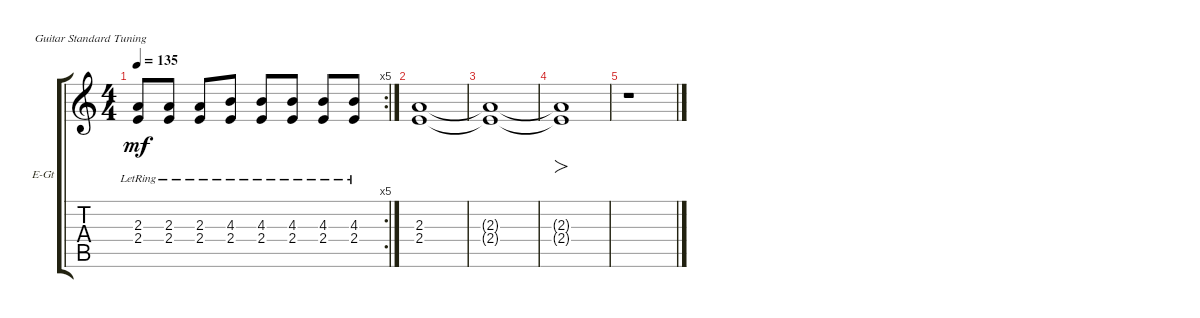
\defaultSystemsLayout 4
\bracketExtendMode groupsimilarinstruments
\firstSystemTrackNameOrientation horizontal
\otherSystemsTrackNameOrientation horizontal
\track ("Guitar 1" "E-Gt") {instrument distortionguitar}
\staff {score tabs}
\tuning (E4 B3 G3 D3 A2 E2)
\rc 5
\ts (4 4)
\tempo 135
\clef g2
\ks c
(2.4{lr} 2.3{lr}).8{dy mf} (2.4{lr} 2.3{lr}).8 (2.4{lr} 2.3{lr}).8 (2.4{lr} 4.3{lr}).8 (2.4{lr} 4.3{lr}).8 (2.4{lr} 4.3{lr}).8 (2.4{lr} 4.3{lr}).8 (2.4{lr} 4.3{lr}).8 |
(2.4 2.3).1 |
(2.4{t} 2.3{t}).1 |
(2.4{t} 2.3{t}).1{fo} |
r.1
